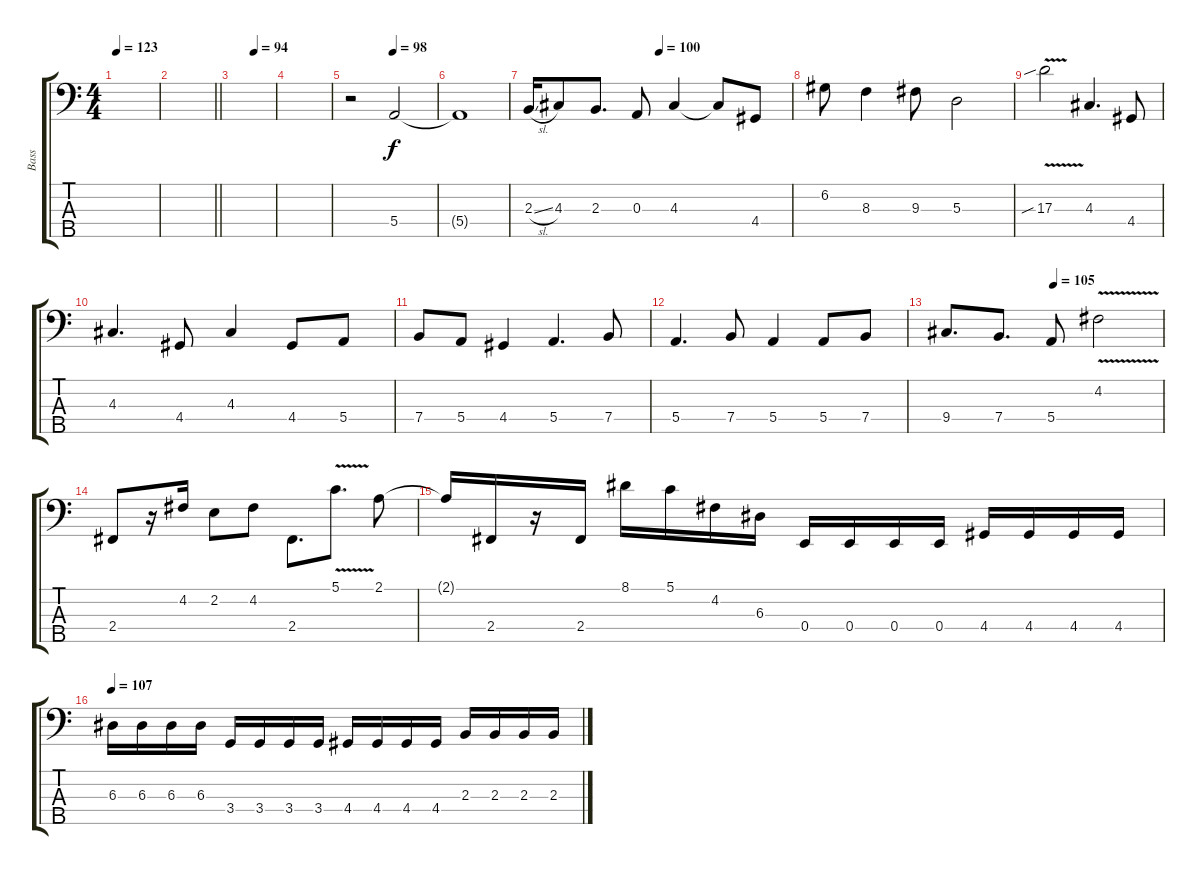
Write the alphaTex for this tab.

\track ("Bass" "Bass") {instrument electricbasspick}
\staff {score tabs}
\tuning (G2 D2 A1 E1 B0) {hide}
\ts (4 4)
\tempo 123
\clef f4
\ks c
|
\barLineRight lightlight
|
\section ("" "")
\tempo (94 0.5)
|
|
\tempo (98 0.5)
r.2 5.4.2 |
5.4{t}.1 |
\tempo (100 0.5)
2.3{sl}.16 4.3.8 2.3.8{d} 0.3.8 4.3.4 4.3{t}.8 4.4.8 |
6.2.8 8.3.4 9.3.8 5.3.2 |
17.3{v sib}.2 4.3.4{d} 4.4.8 |
4.3.4{d} 4.4.8 4.3.4 4.4.8 5.4.8 |
7.4.8 5.4.8 4.4.4 5.4.4{d} 7.4.8 |
5.4.4{d} 7.4.8 5.4.4 5.4.8 7.4.8 |
\tempo (105 0.5)
9.4.8{d} 7.4.8{d} 5.4.8 4.2{v}.2 |
2.4.8 r.16 4.2.16 2.2.8 4.2.8 2.4.8{d} 5.1{v}.8{d} 2.1.8 |
2.1{t}.16 2.4.16 r.16 2.4.16 8.1.16 5.1.16 4.2.16 6.3.16 0.4.16 0.4.16 0.4.16 0.4.16 4.4.16 4.4.16 4.4.16 4.4.16 |
\tempo 107
6.3.16 6.3.16 6.3.16 6.3.16 3.4.16 3.4.16 3.4.16 3.4.16 4.4.16 4.4.16 4.4.16 4.4.16 2.3.16 2.3.16 2.3.16 2.3.16
